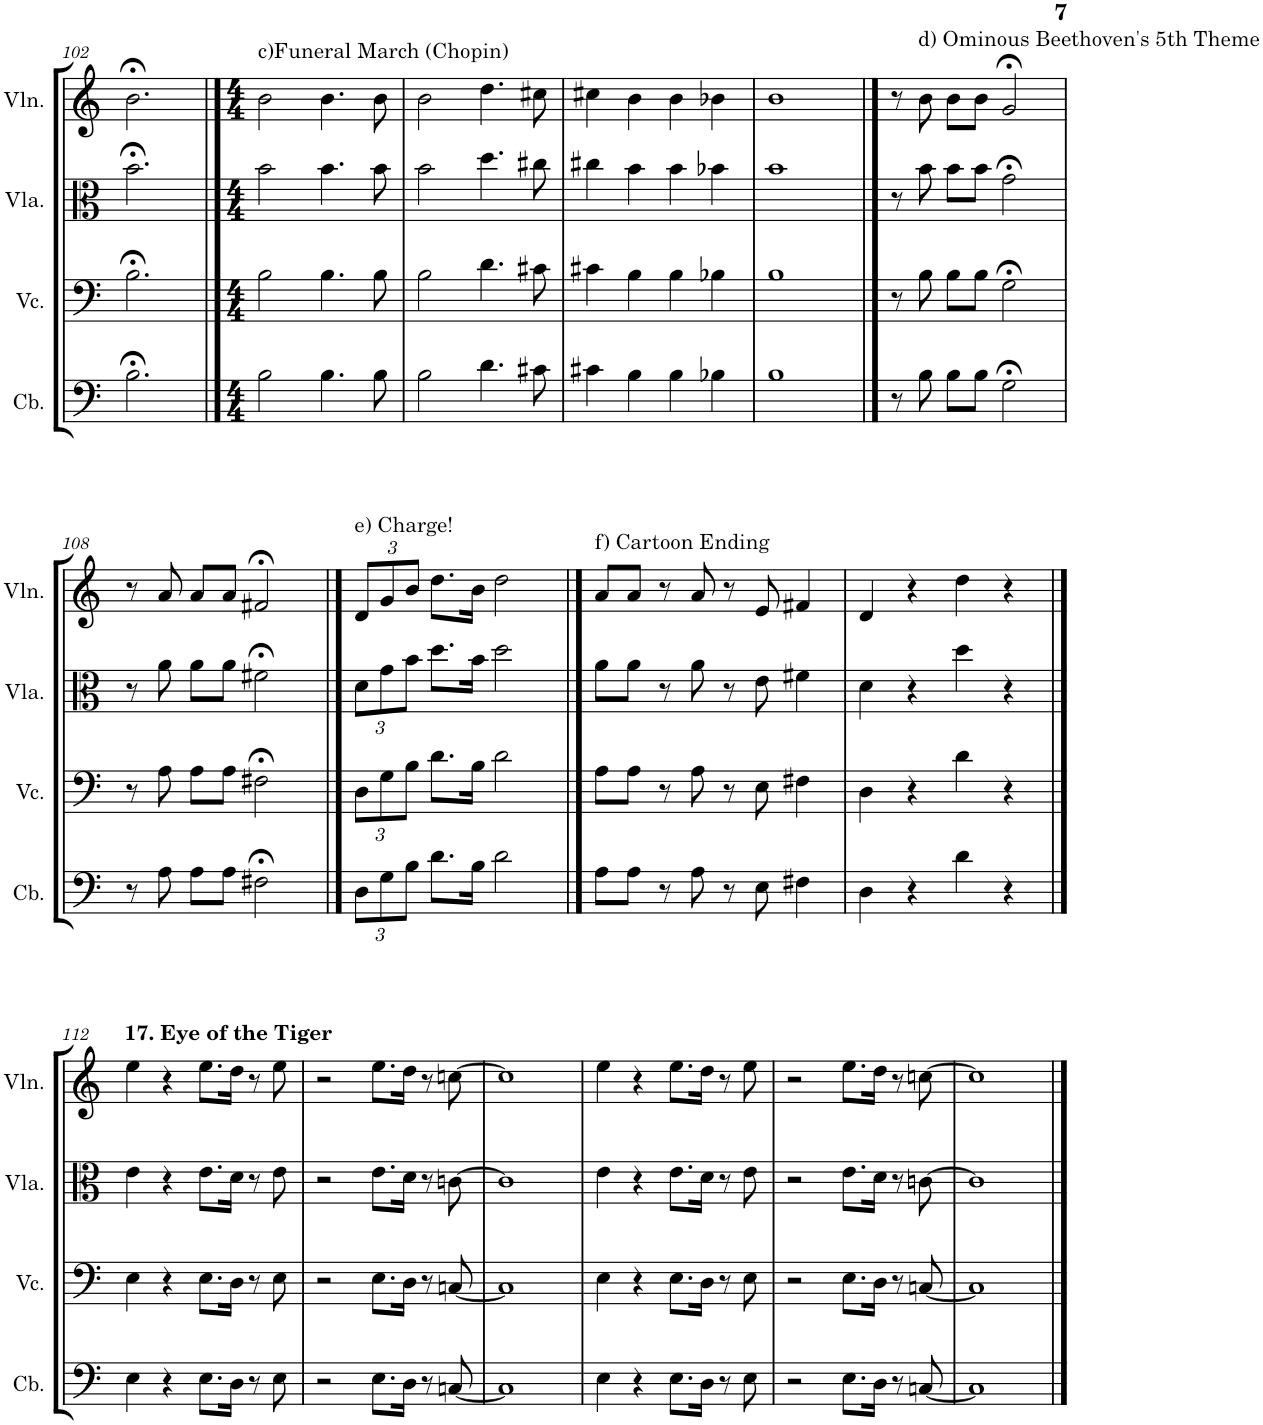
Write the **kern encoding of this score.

**kern	**kern	**kern	**kern
*part4	*part3	*part2	*part1
*staff4	*staff3	*staff2	*staff1
*I"Contrabass	*I"Violoncello	*I"Viola	*I"Violin
*I'Cb.	*I'Vc.	*I'Vla.	*I'Vln.
!!LO:PB:g=z
*clefF4	*clefF4	*clefC3	*clefG2
*Trd7c12	*	*	*
*k[]	*k[]	*k[]	*k[]
*M3/4	*M3/4	*M3/4	*M3/4
=102	=102	=102	=102
2.B;<\	2.B;<\	2.b;<\	2.b;<\
==103	==103	==103	==103
*M4/4	*M4/4	*M4/4	*M4/4
!	!	!	!LO:TX:a:t=c)Funeral March (Chopin)
2B\	2B\	2b\	2b\
4.B\	4.B\	4.b\	4.b\
8B\	8B\	8b\	8b\
=104	=104	=104	=104
2B\	2B\	2b\	2b\
4.d\	4.d\	4.dd\	4.dd\
8c#X\	8c#X\	8cc#X\	8cc#X\
=105	=105	=105	=105
4c#X\	4c#X\	4cc#X\	4cc#X\
4B\	4B\	4b\	4b\
4B\	4B\	4b\	4b\
4B-X\	4B-X\	4b-X\	4b-X\
=106	=106	=106	=106
1B	1B	1b	1b
==107	==107	==107	==107
8r	8r	8r	8r
!	!	!	!LO:TX:a:t=d) Ominous Beethoven's 5th Theme
8B\	8B\	8b\	8b\
8B\L	8B\L	8b\L	8b\L
8B\J	8B\J	8b\J	8b\J
2G;<\	2G;<\	2g;<\	2g;</
!!LO:LB:g=z
=108	=108	=108	=108
8r	8r	8r	8r
8A\	8A\	8a\	8a/
8A\L	8A\L	8a\L	8a/L
8A\J	8A\J	8a\J	8a/J
2F#X;<\	2F#X;<\	2f#X;<\	2f#X;</
==109	==109	==109	==109
*Xbrackettup	*Xbrackettup	*Xbrackettup	*Xbrackettup
!	!	!	!LO:TX:a:t=e) Charge!
12D\L	12D\L	12d\L	12d/L
12G\	12G\	12g\	12g/
12B\J	12B\J	12b\J	12b/J
8.d\L	8.d\L	8.dd\L	8.dd\L
16B\Jk	16B\Jk	16b\Jk	16b\Jk
2d\	2d\	2dd\	2dd\
==110	==110	==110	==110
!	!	!	!LO:TX:a:t=f) Cartoon Ending
8A\L	8A\L	8a\L	8a/L
8A\J	8A\J	8a\J	8a/J
8r	8r	8r	8r
8A\	8A\	8a\	8a/
8r	8r	8r	8r
8E\	8E\	8e\	8e/
4F#X\	4F#X\	4f#X\	4f#X/
=111	=111	=111	=111
4D\	4D\	4d\	4d/
4r	4r	4r	4r
4d\	4d\	4dd\	4dd\
4r	4r	4r	4r
!!LO:LB:g=z
==112	==112	==112	==112
!	!	!	!LO:TX:a:B:t=17. Eye of the Tiger
4E\	4E\	4e\	4ee\
4r	4r	4r	4r
8.E\L	8.E\L	8.e\L	8.ee\L
16D\Jk	16D\Jk	16d\Jk	16dd\Jk
8r	8r	8r	8r
8E\	8E\	8e\	8ee\
=113	=113	=113	=113
2r	2r	2r	2r
8.E\L	8.E\L	8.e\L	8.ee\L
16D\Jk	16D\Jk	16d\Jk	16dd\Jk
8r	8r	8r	8r
[8Cn/	[8Cn/	[8cn\	[8ccn\
=114	=114	=114	=114
1C]	1C]	1c]	1cc]
=115	=115	=115	=115
4E\	4E\	4e\	4ee\
4r	4r	4r	4r
8.E\L	8.E\L	8.e\L	8.ee\L
16D\Jk	16D\Jk	16d\Jk	16dd\Jk
8r	8r	8r	8r
8E\	8E\	8e\	8ee\
=116	=116	=116	=116
2r	2r	2r	2r
8.E\L	8.E\L	8.e\L	8.ee\L
16D\Jk	16D\Jk	16d\Jk	16dd\Jk
8r	8r	8r	8r
[8Cn/	[8Cn/	[8cn\	[8ccn\
=117	=117	=117	=117
1C]	1C]	1c]	1cc]
==	==	==	==
*-	*-	*-	*-
